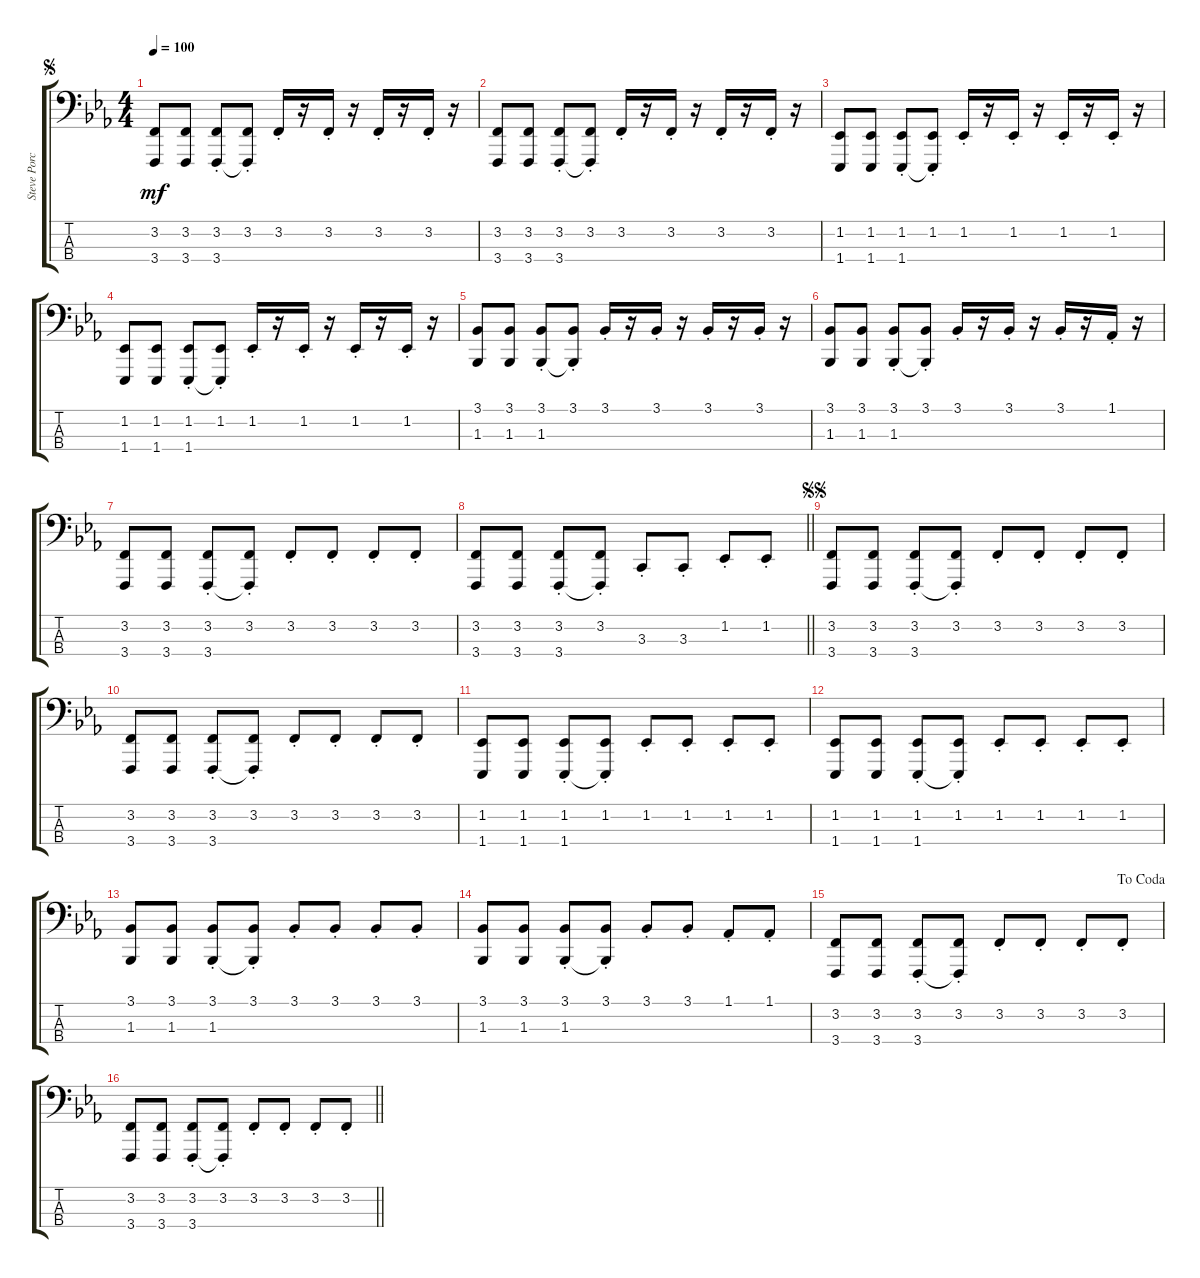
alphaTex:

\track ("Steve Porcaro-1 " "Steve Porc") {instrument tuba}
\staff {score tabs}
\tuning (G2 D2 A1 D1) {hide}
\ts (4 4)
\jump segno
\tempo 100
\clef f4
\ks eb
(3.2 3.4).8{dy mf} (3.2 3.4).8 (3.2{st} 3.4{st}).8 (3.2{st} 3.4{t}).8 3.2{st}.16 r.16 3.2{st}.16 r.16 3.2{st}.16 r.16 3.2{st}.16 r.16 |
(3.2 3.4).8 (3.2 3.4).8 (3.2{st} 3.4{st}).8 (3.2{st} 3.4{t}).8 3.2{st}.16 r.16 3.2{st}.16 r.16 3.2{st}.16 r.16 3.2{st}.16 r.16 |
(1.2 1.4).8 (1.2 1.4).8 (1.2{st} 1.4{st}).8 (1.2{st} 1.4{t}).8 1.2{st}.16 r.16 1.2{st}.16 r.16 1.2{st}.16 r.16 1.2{st}.16 r.16 |
(1.2 1.4).8 (1.2 1.4).8 (1.2{st} 1.4{st}).8 (1.2{st} 1.4{t}).8 1.2{st}.16 r.16 1.2{st}.16 r.16 1.2{st}.16 r.16 1.2{st}.16 r.16 |
(3.1 1.3).8 (3.1 1.3).8 (3.1{st} 1.3{st}).8 (3.1{st} 1.3{t}).8 3.1{st}.16 r.16 3.1{st}.16 r.16 3.1{st}.16 r.16 3.1{st}.16 r.16 |
(3.1 1.3).8 (3.1 1.3).8 (3.1{st} 1.3{st}).8 (3.1{st} 1.3{t}).8 3.1{st}.16 r.16 3.1{st}.16 r.16 3.1{st}.16 r.16 1.1{st}.16 r.16 |
(3.2 3.4).8 (3.2 3.4).8 (3.2{st} 3.4{st}).8 (3.2{st} 3.4{t}).8 3.2{st}.8 3.2{st}.8 3.2{st}.8 3.2{st}.8 |
\barLineRight lightlight
(3.2 3.4).8 (3.2 3.4).8 (3.2{st} 3.4{st}).8 (3.2{st} 3.4{t}).8 3.3{st}.8 3.3{st}.8 1.2{st}.8 1.2{st}.8 |
\jump segnosegno
(3.2 3.4).8 (3.2 3.4).8 (3.2{st} 3.4{st}).8 (3.2{st} 3.4{t}).8 3.2{st}.8 3.2{st}.8 3.2{st}.8 3.2{st}.8 |
(3.2 3.4).8 (3.2 3.4).8 (3.2{st} 3.4{st}).8 (3.2{st} 3.4{t}).8 3.2{st}.8 3.2{st}.8 3.2{st}.8 3.2{st}.8 |
(1.2 1.4).8 (1.2 1.4).8 (1.2{st} 1.4{st}).8 (1.2{st} 1.4{t}).8 1.2{st}.8 1.2{st}.8 1.2{st}.8 1.2{st}.8 |
(1.2 1.4).8 (1.2 1.4).8 (1.2{st} 1.4{st}).8 (1.2{st} 1.4{t}).8 1.2{st}.8 1.2{st}.8 1.2{st}.8 1.2{st}.8 |
(3.1 1.3).8 (3.1 1.3).8 (3.1{st} 1.3{st}).8 (3.1{st} 1.3{t}).8 3.1{st}.8 3.1{st}.8 3.1{st}.8 3.1{st}.8 |
(3.1 1.3).8 (3.1 1.3).8 (3.1{st} 1.3{st}).8 (3.1{st} 1.3{t}).8 3.1{st}.8 3.1{st}.8 1.1{st}.8 1.1{st}.8 |
\jump dacoda
(3.2 3.4).8 (3.2 3.4).8 (3.2{st} 3.4{st}).8 (3.2{st} 3.4{t}).8 3.2{st}.8 3.2{st}.8 3.2{st}.8 3.2{st}.8 |
\barLineRight lightlight
(3.2 3.4).8 (3.2 3.4).8 (3.2{st} 3.4{st}).8 (3.2{st} 3.4{t}).8 3.2{st}.8 3.2{st}.8 3.2{st}.8 3.2{st}.8
